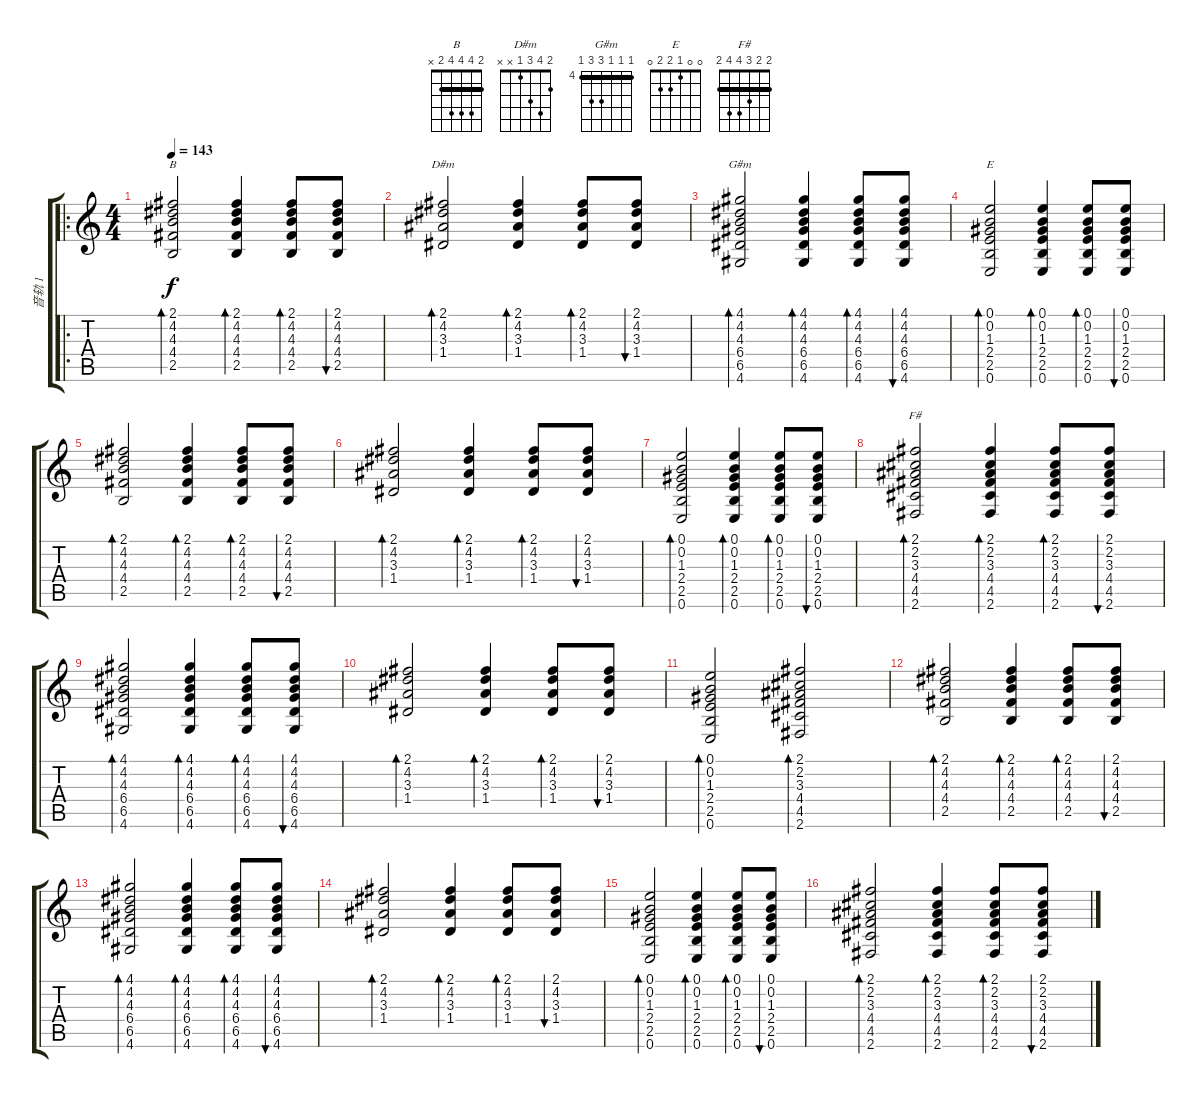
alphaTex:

\track ("音轨 1" "音轨 1") {instrument acousticguitarnylon}
\staff {score tabs}
\tuning (E4 B3 G3 D3 A2 E2) {hide}
\chord ("B" 2 4 4 4 2 x) {barre 2}
\chord ("D#m" 2 4 3 1 x x)
\chord ("G#m" 4 4 4 6 6 4) {firstfret 4 barre 4}
\chord ("E" 0 0 1 2 2 0)
\chord ("F#" 2 2 3 4 4 2) {barre 2}
\ro
\ts (4 4)
\tempo 143
\clef g2
\ks c
(2.1 4.2 4.3 4.4 2.5).2{bd 30 ch "B" dy f instrument acousticguitarnylon} (2.1 4.2 4.3 4.4 2.5).4{bd 30} (2.1 4.2 4.3 4.4 2.5).8{bd 30} (2.1 4.2 4.3 4.4 2.5).8{bu 30} |
(2.1 4.2 3.3 1.4).2{bd 30 ch "D#m"} (2.1 4.2 3.3 1.4).4{bd 30} (2.1 4.2 3.3 1.4).8{bd 30} (2.1 4.2 3.3 1.4).8{bu 30} |
(4.1 4.2 4.3 6.4 6.5 4.6).2{bd 30 ch "G#m"} (4.1 4.2 4.3 6.4 6.5 4.6).4{bd 30} (4.1 4.2 4.3 6.4 6.5 4.6).8{bd 30} (4.1 4.2 4.3 6.4 6.5 4.6).8{bu 30} |
(0.1 0.2 1.3 2.4 2.5 0.6).2{bd 30 ch "E"} (0.1 0.2 1.3 2.4 2.5 0.6).4{bd 30} (0.1 0.2 1.3 2.4 2.5 0.6).8{bd 30} (0.1 0.2 1.3 2.4 2.5 0.6).8{bu 30} |
(2.1 4.2 4.3 4.4 2.5).2{bd 30} (2.1 4.2 4.3 4.4 2.5).4{bd 30} (2.1 4.2 4.3 4.4 2.5).8{bd 30} (2.1 4.2 4.3 4.4 2.5).8{bu 30} |
(2.1 4.2 3.3 1.4).2{bd 30} (2.1 4.2 3.3 1.4).4{bd 30} (2.1 4.2 3.3 1.4).8{bd 30} (2.1 4.2 3.3 1.4).8{bu 30} |
(0.1 0.2 1.3 2.4 2.5 0.6).2{bd 30} (0.1 0.2 1.3 2.4 2.5 0.6).4{bd 30} (0.1 0.2 1.3 2.4 2.5 0.6).8{bd 30} (0.1 0.2 1.3 2.4 2.5 0.6).8{bu 30} |
(2.1 2.2 3.3 4.4 4.5 2.6).2{bd 30 ch "F#"} (2.1 2.2 3.3 4.4 4.5 2.6).4{bd 30} (2.1 2.2 3.3 4.4 4.5 2.6).8{bd 30} (2.1 2.2 3.3 4.4 4.5 2.6).8{bu 30} |
(4.1 4.2 4.3 6.4 6.5 4.6).2{bd 30} (4.1 4.2 4.3 6.4 6.5 4.6).4{bd 30} (4.1 4.2 4.3 6.4 6.5 4.6).8{bd 30} (4.1 4.2 4.3 6.4 6.5 4.6).8{bu 30} |
(2.1 4.2 3.3 1.4).2{bd 30} (2.1 4.2 3.3 1.4).4{bd 30} (2.1 4.2 3.3 1.4).8{bd 30} (2.1 4.2 3.3 1.4).8{bu 30} |
(0.1 0.2 1.3 2.4 2.5 0.6).2{bd 60} (2.1 2.2 3.3 4.4 4.5 2.6).2{bd 60} |
(2.1 4.2 4.3 4.4 2.5).2{bd 30} (2.1 4.2 4.3 4.4 2.5).4{bd 30} (2.1 4.2 4.3 4.4 2.5).8{bd 30} (2.1 4.2 4.3 4.4 2.5).8{bu 30} |
(4.1 4.2 4.3 6.4 6.5 4.6).2{bd 30} (4.1 4.2 4.3 6.4 6.5 4.6).4{bd 30} (4.1 4.2 4.3 6.4 6.5 4.6).8{bd 30} (4.1 4.2 4.3 6.4 6.5 4.6).8{bu 30} |
(2.1 4.2 3.3 1.4).2{bd 30} (2.1 4.2 3.3 1.4).4{bd 30} (2.1 4.2 3.3 1.4).8{bd 30} (2.1 4.2 3.3 1.4).8{bu 30} |
(0.1 0.2 1.3 2.4 2.5 0.6).2{bd 30} (0.1 0.2 1.3 2.4 2.5 0.6).4{bd 30} (0.1 0.2 1.3 2.4 2.5 0.6).8{bd 30} (0.1 0.2 1.3 2.4 2.5 0.6).8{bu 30} |
(2.1 2.2 3.3 4.4 4.5 2.6).2{bd 30} (2.1 2.2 3.3 4.4 4.5 2.6).4{bd 30} (2.1 2.2 3.3 4.4 4.5 2.6).8{bd 30} (2.1 2.2 3.3 4.4 4.5 2.6).8{bu 30}
